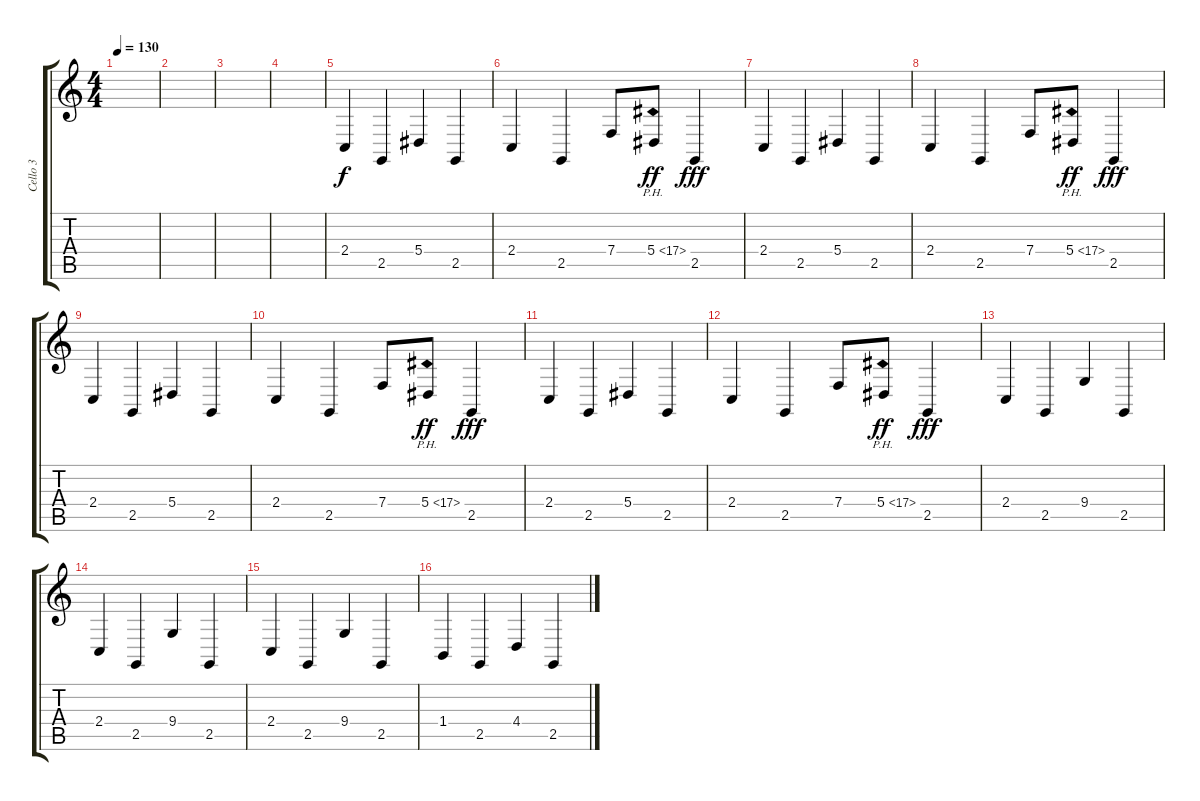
\track ("Cello 3" "Cello 3") {instrument cello}
\staff {score tabs}
\tuning (C4 G3 Eb3 Bb2 F2 C2) {hide}
\ts (4 4)
\tempo 130
\clef g2
\ks c
|
|
|
|
2.4.4{instrument pizzicatostrings} 2.5.4 5.4.4 2.5.4 |
2.4.4 2.5.4 7.4.8 5.4{ph 12}.8{dy ff} 2.5.4{dy fff} |
2.4.4 2.5.4 5.4.4 2.5.4 |
2.4.4 2.5.4 7.4.8 5.4{ph 12}.8{dy ff} 2.5.4{dy fff} |
2.4.4 2.5.4 5.4.4 2.5.4 |
2.4.4 2.5.4 7.4.8 5.4{ph 12}.8{dy ff} 2.5.4{dy fff} |
2.4.4 2.5.4 5.4.4 2.5.4 |
2.4.4 2.5.4 7.4.8 5.4{ph 12}.8{dy ff} 2.5.4{dy fff} |
2.4.4 2.5.4 9.4.4 2.5.4 |
2.4.4 2.5.4 9.4.4 2.5.4 |
2.4.4 2.5.4 9.4.4 2.5.4 |
1.4.4 2.5.4 4.4.4 2.5.4
